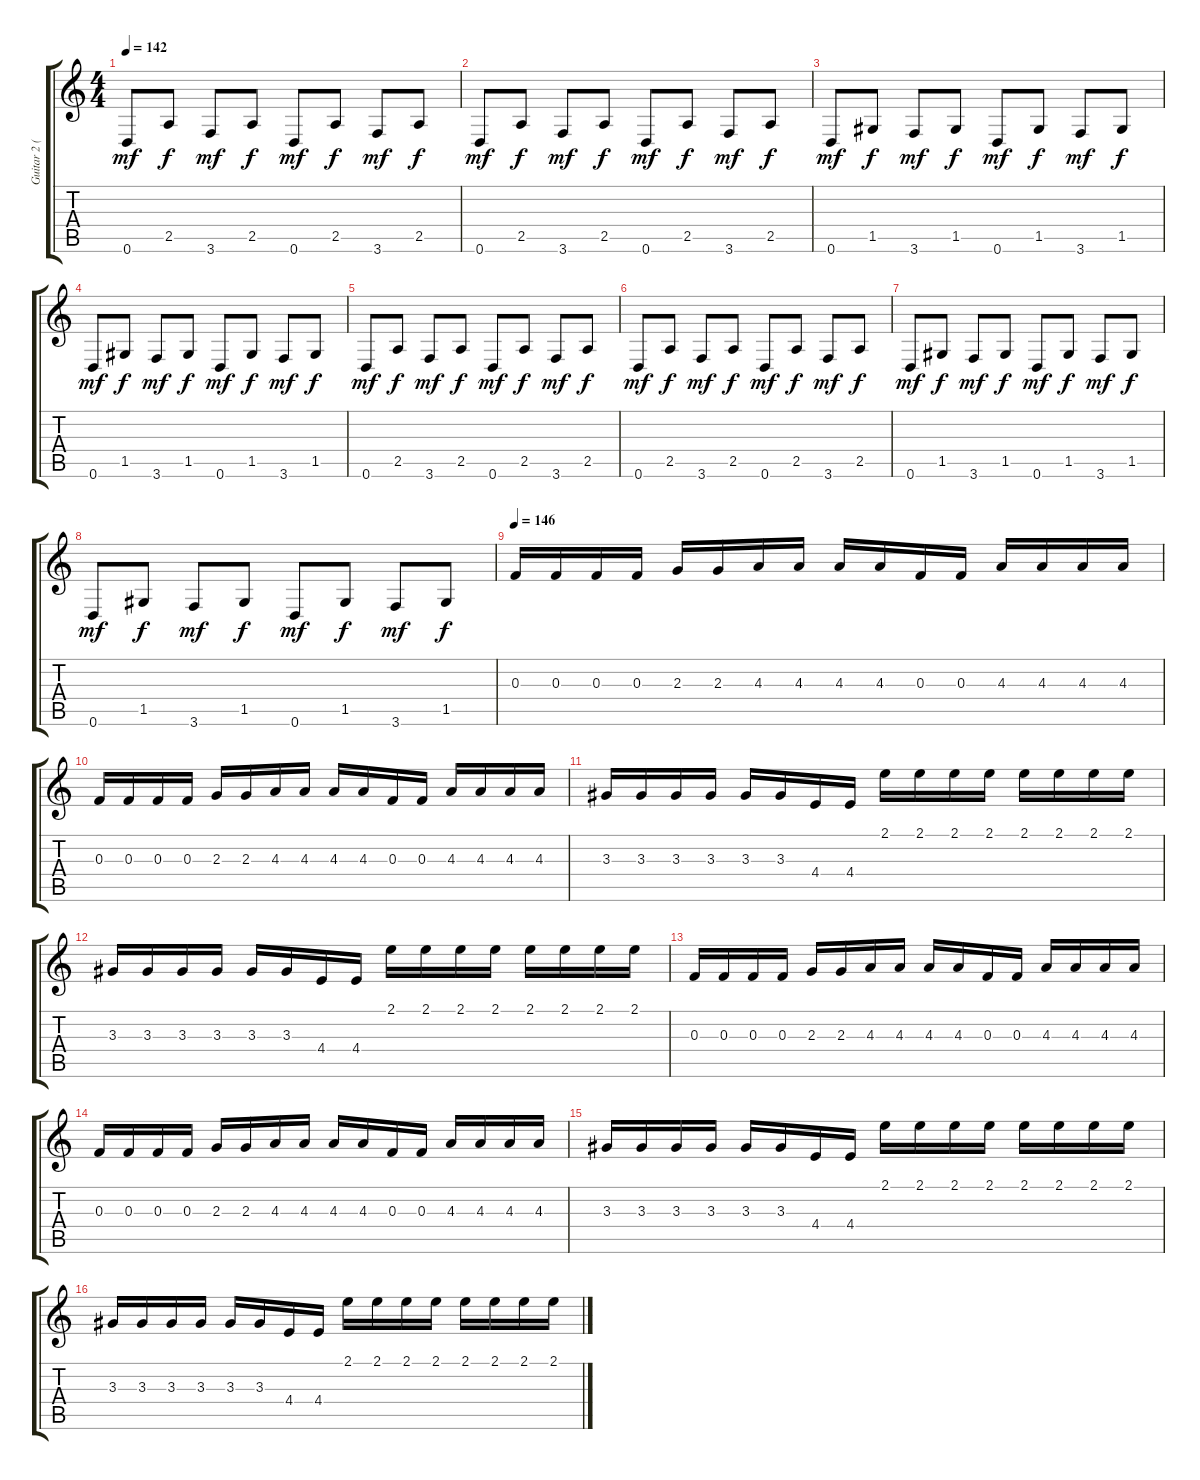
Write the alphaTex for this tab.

\track ("Guitar 2 (Lead)" "Guitar 2 (") {instrument distortionguitar}
\staff {score tabs}
\tuning (D4 A3 F3 C3 G2 D2) {hide}
\ts (4 4)
\tempo 142
\clef g2
\ks c
0.6.8{dy mf} 2.5.8{dy f} 3.6.8{dy mf} 2.5.8{dy f} 0.6.8{dy mf} 2.5.8{dy f} 3.6.8{dy mf} 2.5.8{dy f} |
0.6.8{dy mf} 2.5.8{dy f} 3.6.8{dy mf} 2.5.8{dy f} 0.6.8{dy mf} 2.5.8{dy f} 3.6.8{dy mf} 2.5.8{dy f} |
0.6.8{dy mf} 1.5.8{dy f} 3.6.8{dy mf} 1.5.8{dy f} 0.6.8{dy mf} 1.5.8{dy f} 3.6.8{dy mf} 1.5.8{dy f} |
0.6.8{dy mf} 1.5.8{dy f} 3.6.8{dy mf} 1.5.8{dy f} 0.6.8{dy mf} 1.5.8{dy f} 3.6.8{dy mf} 1.5.8{dy f} |
0.6.8{dy mf} 2.5.8{dy f} 3.6.8{dy mf} 2.5.8{dy f} 0.6.8{dy mf} 2.5.8{dy f} 3.6.8{dy mf} 2.5.8{dy f} |
0.6.8{dy mf} 2.5.8{dy f} 3.6.8{dy mf} 2.5.8{dy f} 0.6.8{dy mf} 2.5.8{dy f} 3.6.8{dy mf} 2.5.8{dy f} |
0.6.8{dy mf} 1.5.8{dy f} 3.6.8{dy mf} 1.5.8{dy f} 0.6.8{dy mf} 1.5.8{dy f} 3.6.8{dy mf} 1.5.8{dy f} |
0.6.8{dy mf} 1.5.8{dy f} 3.6.8{dy mf} 1.5.8{dy f} 0.6.8{dy mf} 1.5.8{dy f} 3.6.8{dy mf} 1.5.8{dy f} |
\tempo 146
0.3.16 0.3.16 0.3.16 0.3.16 2.3.16 2.3.16 4.3.16 4.3.16 4.3.16 4.3.16 0.3.16 0.3.16 4.3.16 4.3.16 4.3.16 4.3.16 |
0.3.16 0.3.16 0.3.16 0.3.16 2.3.16 2.3.16 4.3.16 4.3.16 4.3.16 4.3.16 0.3.16 0.3.16 4.3.16 4.3.16 4.3.16 4.3.16 |
3.3.16 3.3.16 3.3.16 3.3.16 3.3.16 3.3.16 4.4.16 4.4.16 2.1.16 2.1.16 2.1.16 2.1.16 2.1.16 2.1.16 2.1.16 2.1.16 |
3.3.16 3.3.16 3.3.16 3.3.16 3.3.16 3.3.16 4.4.16 4.4.16 2.1.16 2.1.16 2.1.16 2.1.16 2.1.16 2.1.16 2.1.16 2.1.16 |
0.3.16 0.3.16 0.3.16 0.3.16 2.3.16 2.3.16 4.3.16 4.3.16 4.3.16 4.3.16 0.3.16 0.3.16 4.3.16 4.3.16 4.3.16 4.3.16 |
0.3.16 0.3.16 0.3.16 0.3.16 2.3.16 2.3.16 4.3.16 4.3.16 4.3.16 4.3.16 0.3.16 0.3.16 4.3.16 4.3.16 4.3.16 4.3.16 |
3.3.16 3.3.16 3.3.16 3.3.16 3.3.16 3.3.16 4.4.16 4.4.16 2.1.16 2.1.16 2.1.16 2.1.16 2.1.16 2.1.16 2.1.16 2.1.16 |
3.3.16 3.3.16 3.3.16 3.3.16 3.3.16 3.3.16 4.4.16 4.4.16 2.1.16 2.1.16 2.1.16 2.1.16 2.1.16 2.1.16 2.1.16 2.1.16
